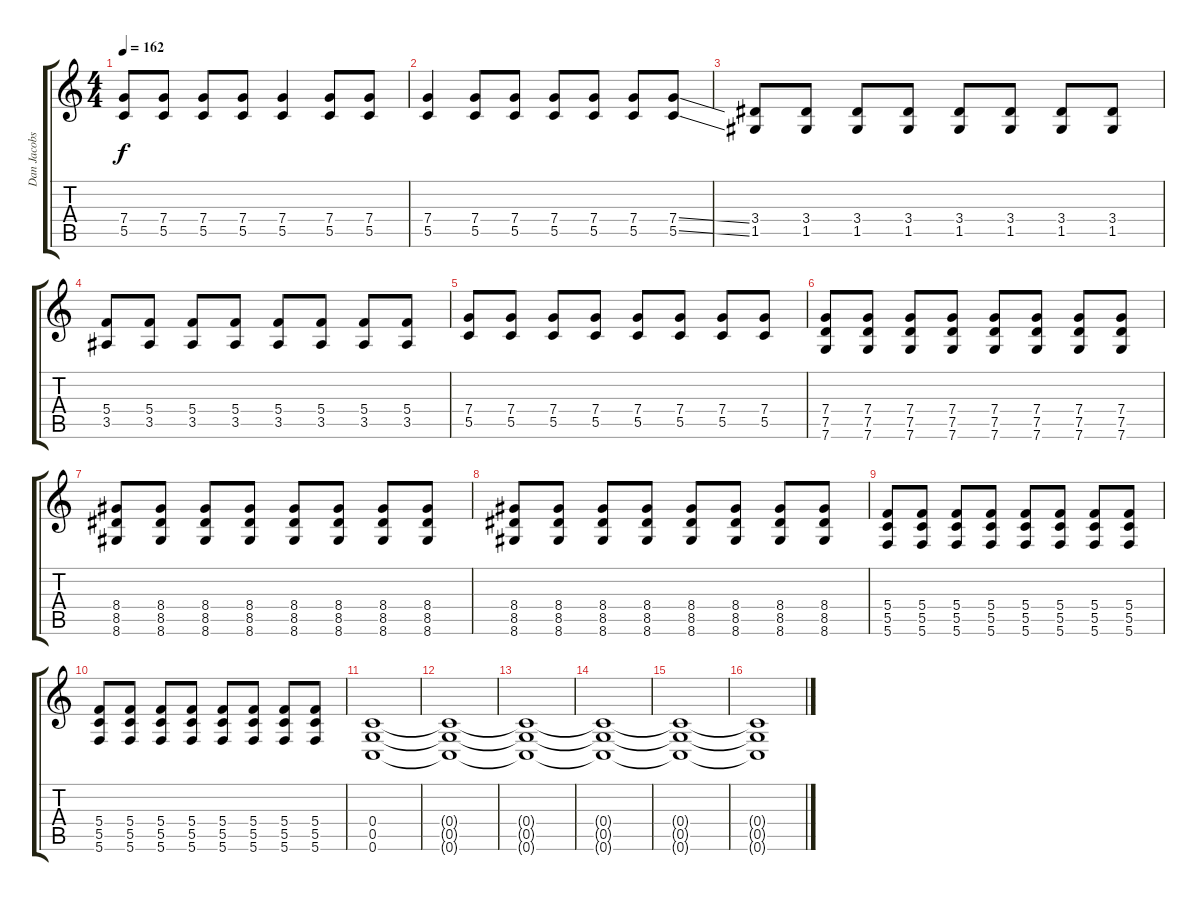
\track ("Dan Jacobs" "Dan Jacobs") {instrument distortionguitar}
\staff {score tabs}
\tuning (D4 A3 F3 C3 G2 C2) {hide}
\ts (4 4)
\tempo 162
\clef g2
\ks c
(7.4 5.5).8{dy f} (7.4 5.5).8 (7.4 5.5).8 (7.4 5.5).8 (7.4 5.5).4 (7.4 5.5).8 (7.4 5.5).8 |
(7.4 5.5).4 (7.4 5.5).8 (7.4 5.5).8 (7.4 5.5).8 (7.4 5.5).8 (7.4 5.5).8 (7.4{ss} 5.5{ss}).8 |
(3.4 1.5).8 (3.4 1.5).8 (3.4 1.5).8 (3.4 1.5).8 (3.4 1.5).8 (3.4 1.5).8 (3.4 1.5).8 (3.4 1.5).8 |
(5.4 3.5).8 (5.4 3.5).8 (5.4 3.5).8 (5.4 3.5).8 (5.4 3.5).8 (5.4 3.5).8 (5.4 3.5).8 (5.4 3.5).8 |
(7.4 5.5).8 (7.4 5.5).8 (7.4 5.5).8 (7.4 5.5).8 (7.4 5.5).8 (7.4 5.5).8 (7.4 5.5).8 (7.4 5.5).8 |
(7.4 7.5 7.6).8 (7.4 7.5 7.6).8 (7.4 7.5 7.6).8 (7.4 7.5 7.6).8 (7.4 7.5 7.6).8 (7.4 7.5 7.6).8 (7.4 7.5 7.6).8 (7.4 7.5 7.6).8 |
(8.4 8.5 8.6).8 (8.4 8.5 8.6).8 (8.4 8.5 8.6).8 (8.4 8.5 8.6).8 (8.4 8.5 8.6).8 (8.4 8.5 8.6).8 (8.4 8.5 8.6).8 (8.4 8.5 8.6).8 |
(8.4 8.5 8.6).8 (8.4 8.5 8.6).8 (8.4 8.5 8.6).8 (8.4 8.5 8.6).8 (8.4 8.5 8.6).8 (8.4 8.5 8.6).8 (8.4 8.5 8.6).8 (8.4 8.5 8.6).8 |
(5.4 5.5 5.6).8 (5.4 5.5 5.6).8 (5.4 5.5 5.6).8 (5.4 5.5 5.6).8 (5.4 5.5 5.6).8 (5.4 5.5 5.6).8 (5.4 5.5 5.6).8 (5.4 5.5 5.6).8 |
(5.4 5.5 5.6).8 (5.4 5.5 5.6).8 (5.4 5.5 5.6).8 (5.4 5.5 5.6).8 (5.4 5.5 5.6).8 (5.4 5.5 5.6).8 (5.4 5.5 5.6).8 (5.4 5.5 5.6).8 |
(0.4 0.5 0.6).1 |
(0.4{t} 0.5{t} 0.6{t}).1 |
(0.4{t} 0.5{t} 0.6{t}).1 |
(0.4{t} 0.5{t} 0.6{t}).1 |
(0.4{t} 0.5{t} 0.6{t}).1 |
(0.4{t} 0.5{t} 0.6{t}).1
